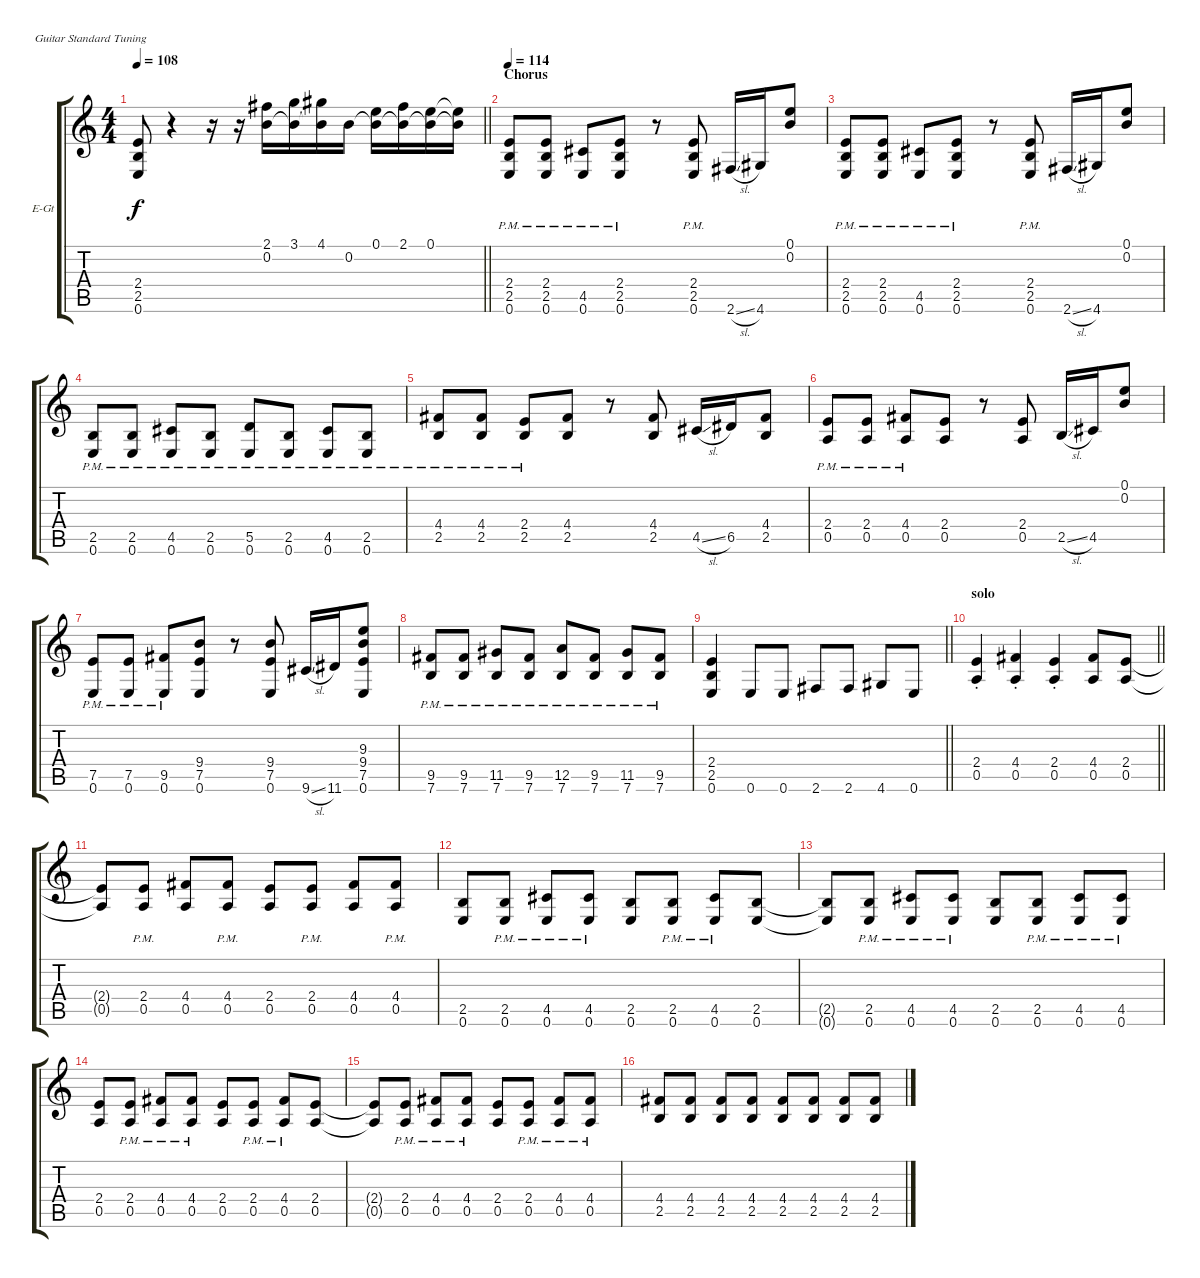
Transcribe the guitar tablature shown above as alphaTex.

\bracketExtendMode groupsimilarinstruments
\firstSystemTrackNameOrientation horizontal
\otherSystemsTrackNameOrientation horizontal
\track ("E. Guitar 3" "E-Gt") {instrument overdrivenguitar}
\staff {score tabs}
\tuning (E4 B3 G3 D3 A2 E2)
\ts (4 4)
\tempo 108
\clef g2
\scale
0.333333
\barLineRight lightlight
\ks c
(2.4 2.5 0.6).8{dy f} r.4 r.16 r.16 (2.1 0.2).16 (3.1 0.2{t}).16 (4.1 0.2{t}).16 0.2.16 (0.1 0.2{t}).16 (2.1 0.2{t}).16 (0.1 0.2{t}).16 (0.1{t} 0.2{t}).16 |
\section ("" "Chorus")
\tempo 114
\scale
0.333333 (2.4{pm} 2.5{pm} 0.6{pm}).8 (2.4{pm} 2.5{pm} 0.6{pm}).8 (4.5{pm} 0.6{pm}).8 (2.4{pm} 2.5{pm} 0.6{pm}).8 r.8 (0.6{pm} 2.5{pm} 2.4{pm}).8 2.6{sl}.16 4.6.16 (0.1 0.2).8 |
\scale
0.333333 (2.4{pm} 2.5{pm} 0.6{pm}).8 (2.4{pm} 2.5{pm} 0.6{pm}).8 (4.5{pm} 0.6{pm}).8 (2.4{pm} 2.5{pm} 0.6{pm}).8 r.8 (0.6{pm} 2.5{pm} 2.4{pm}).8 2.6{sl}.16 4.6.16 (0.1 0.2).8 |
\scale
0.333333 (2.5{pm} 0.6{pm}).8 (2.5{pm} 0.6{pm}).8 (4.5{pm} 0.6{pm}).8 (2.5{pm} 0.6{pm}).8 (5.5{pm} 0.6{pm}).8 (2.5{pm} 0.6{pm}).8 (4.5{pm} 0.6{pm}).8 (2.5{pm} 0.6{pm}).8 |
\scale
0.333333 (2.5{pm} 4.4{pm}).8 (2.5{pm} 4.4{pm}).8 (2.5{pm} 2.4{pm}).8 (2.5 4.4).8 r.8 (2.5 4.4).8 4.5{sl}.16 6.5.16 (2.5 4.4).8 |
\scale
0.333333 (0.5{pm} 2.4{pm}).8 (0.5{pm} 2.4{pm}).8 (0.5{pm} 4.4{pm}).8 (0.5 2.4).8 r.8 (0.5 2.4).8 2.5{sl}.16 4.5.16 (0.1 0.2).8 |
\scale
0.333333 (7.5{pm} 0.6{pm}).8 (7.5{pm} 0.6{pm}).8 (0.6{pm} 9.5{pm}).8 (0.6 7.5 9.4).8 r.8 (7.5 0.6 9.4).8 9.6{sl}.16 11.6.16 (7.5 9.4 0.6 9.3).8 |
\scale
0.333333 (9.5{pm} 7.6).8 (9.5{pm} 7.6{pm}).8 (11.5{pm} 7.6{pm}).8 (9.5{pm} 7.6{pm}).8 (12.5{pm} 7.6{pm}).8 (9.5{pm} 7.6{pm}).8 (11.5{pm} 7.6{pm}).8 (9.5{pm} 7.6{pm}).8 |
\scale
0.333333
\barLineRight lightlight
(2.4 2.5 0.6).4 0.6.8 0.6.8 2.6.8 2.6.8 4.6.8 0.6.8 |
\section ("" "solo")
\scale
0.333333
\barLineRight lightlight
(0.5 2.4{st}).4 (4.4 0.5{st}).4 (0.5 2.4{st}).4 (4.4 0.5).8 (0.5 2.4).8 |
\scale
0.333333 (2.4{t} 0.5{t}).8 (2.4{pm} 0.5{pm}).8 (4.4 0.5).8 (0.5{pm} 4.4{pm}).8 (2.4 0.5).8 (2.4{pm} 0.5{pm}).8 (4.4 0.5).8 (0.5{pm} 4.4{pm}).8 |
\scale
0.333333 (0.6 2.5).8 (0.6{pm} 2.5{pm}).8 (4.5{pm} 0.6{pm}).8 (4.5{pm} 0.6{pm}).8 (2.5 0.6).8 (2.5{pm} 0.6{pm}).8 (4.5{pm} 0.6{pm}).8 (2.5 0.6).8 |
\scale
0.333333 (2.5{t} 0.6{t}).8 (2.5{pm} 0.6{pm}).8 (4.5{pm} 0.6{pm}).8 (4.5{pm} 0.6{pm}).8 (2.5 0.6).8 (2.5{pm} 0.6{pm}).8 (4.5{pm} 0.6{pm}).8 (4.5{pm} 0.6{pm}).8 |
\scale
0.333333 (0.5 2.4).8 (0.5{pm} 2.4{pm}).8 (0.5{pm} 4.4{pm}).8 (0.5{pm} 4.4{pm}).8 (0.5 2.4).8 (0.5{pm} 2.4{pm}).8 (0.5{pm} 4.4{pm}).8 (0.5 2.4).8 |
\scale
0.333333 (0.5{t} 2.4{t}).8 (0.5{pm} 2.4{pm}).8 (0.5{pm} 4.4{pm}).8 (0.5{pm} 4.4{pm}).8 (0.5 2.4).8 (0.5{pm} 2.4{pm}).8 (0.5{pm} 4.4{pm}).8 (0.5{pm} 4.4{pm}).8 |
\scale
0.333333 (2.5 4.4).8 (2.5 4.4).8 (2.5 4.4).8 (2.5 4.4).8 (2.5 4.4).8 (2.5 4.4).8 (2.5 4.4).8 (2.5 4.4).8
